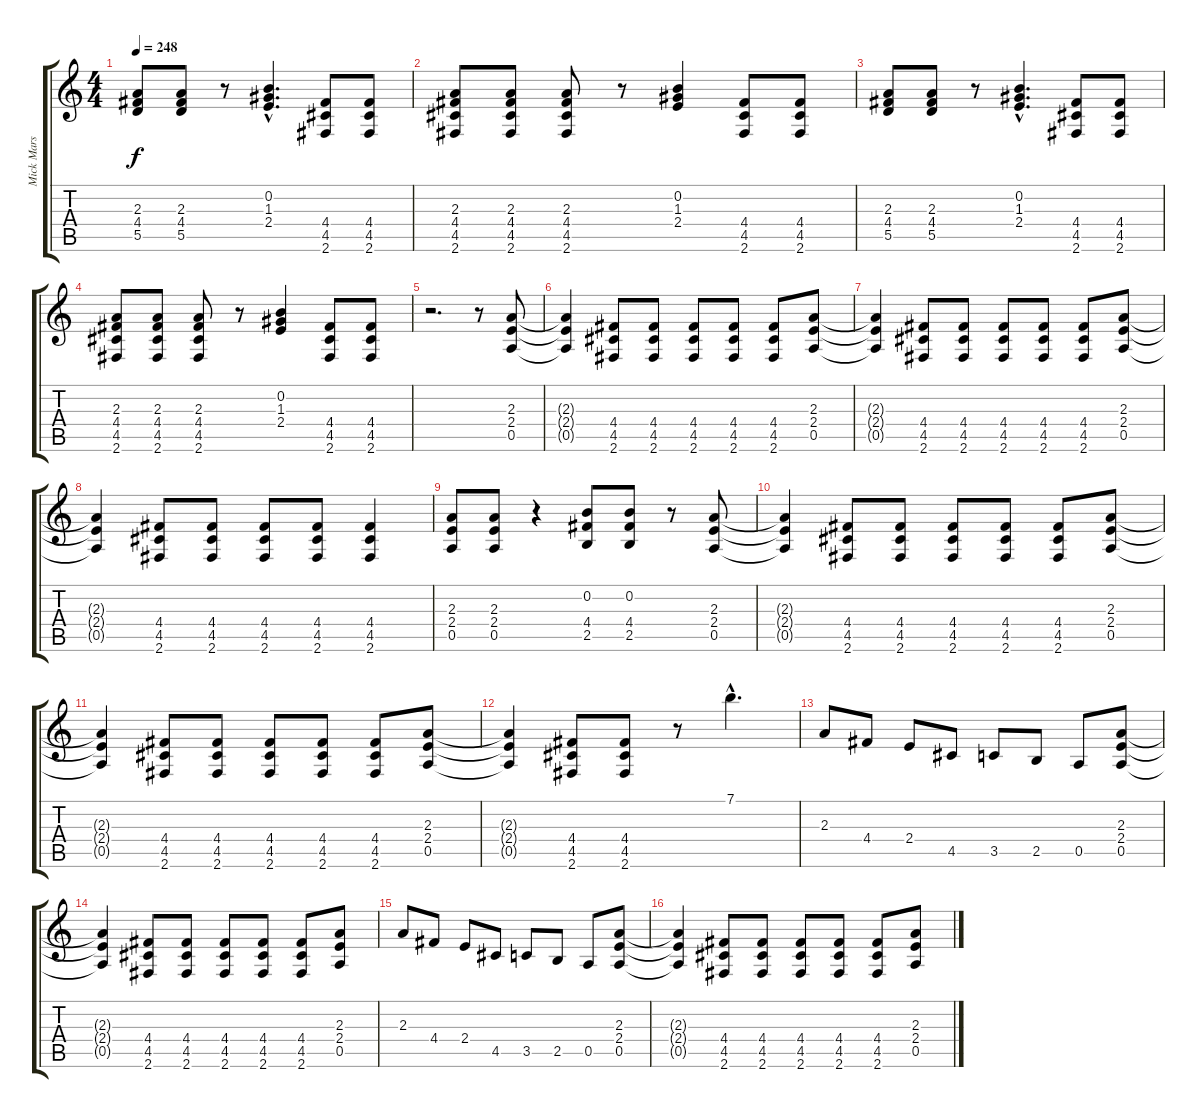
\track ("Mick Mars" "Mick Mars") {instrument distortionguitar}
\staff {score tabs}
\tuning (E4 B3 G3 D3 A2 E2) {hide}
\ts (4 4)
\tempo 248
\clef g2
\ks c
(2.3 4.4 5.5).8{dy f} (2.3 4.4 5.5).8 r.8 (0.2{hac} 1.3{hac} 2.4{hac}).4{d} (4.4 4.5 2.6).8 (4.4 4.5 2.6).8 |
(2.3 4.4 4.5 2.6).8 (2.3 4.4 4.5 2.6).8 (2.3 4.4 4.5 2.6).8 r.8 (0.2 1.3 2.4).4 (4.4 4.5 2.6).8 (4.4 4.5 2.6).8 |
(2.3 4.4 5.5).8 (2.3 4.4 5.5).8 r.8 (0.2{hac} 1.3{hac} 2.4{hac}).4{d} (4.4 4.5 2.6).8 (4.4 4.5 2.6).8 |
(2.3 4.4 4.5 2.6).8 (2.3 4.4 4.5 2.6).8 (2.3 4.4 4.5 2.6).8 r.8 (0.2 1.3 2.4).4 (4.4 4.5 2.6).8 (4.4 4.5 2.6).8 |
r.2{d} r.8 (2.3 2.4 0.5).8 |
(2.3{t} 2.4{t} 0.5{t}).4 (4.4 4.5 2.6).8 (4.4 4.5 2.6).8 (4.4 4.5 2.6).8 (4.4 4.5 2.6).8 (4.4 4.5 2.6).8 (2.3 2.4 0.5).8 |
(2.3{t} 2.4{t} 0.5{t}).4 (4.4 4.5 2.6).8 (4.4 4.5 2.6).8 (4.4 4.5 2.6).8 (4.4 4.5 2.6).8 (4.4 4.5 2.6).8 (2.3 2.4 0.5).8 |
(2.3{t} 2.4{t} 0.5{t}).4 (4.4 4.5 2.6).8 (4.4 4.5 2.6).8 (4.4 4.5 2.6).8 (4.4 4.5 2.6).8 (4.4 4.5 2.6).4 |
(2.3 2.4 0.5).8 (2.3 2.4 0.5).8 r.4 (0.2 4.4 2.5).8 (0.2 4.4 2.5).8 r.8 (2.3 2.4 0.5).8 |
(2.3{t} 2.4{t} 0.5{t}).4 (4.4 4.5 2.6).8 (4.4 4.5 2.6).8 (4.4 4.5 2.6).8 (4.4 4.5 2.6).8 (4.4 4.5 2.6).8 (2.3 2.4 0.5).8 |
(2.3{t} 2.4{t} 0.5{t}).4 (4.4 4.5 2.6).8 (4.4 4.5 2.6).8 (4.4 4.5 2.6).8 (4.4 4.5 2.6).8 (4.4 4.5 2.6).8 (2.3 2.4 0.5).8 |
(2.3{t} 2.4{t} 0.5{t}).4 (4.4 4.5 2.6).8 (4.4 4.5 2.6).8 r.8 7.1{hac}.4{d} |
2.3.8 4.4.8 2.4.8 4.5.8 3.5.8 2.5.8 0.5.8 (2.3 2.4 0.5).8 |
(2.3{t} 2.4{t} 0.5{t}).4 (4.4 4.5 2.6).8 (4.4 4.5 2.6).8 (4.4 4.5 2.6).8 (4.4 4.5 2.6).8 (4.4 4.5 2.6).8 (2.3 2.4 0.5).8 |
2.3.8 4.4.8 2.4.8 4.5.8 3.5.8 2.5.8 0.5.8 (2.3 2.4 0.5).8 |
(2.3{t} 2.4{t} 0.5{t}).4 (4.4 4.5 2.6).8 (4.4 4.5 2.6).8 (4.4 4.5 2.6).8 (4.4 4.5 2.6).8 (4.4 4.5 2.6).8 (2.3 2.4 0.5).8
